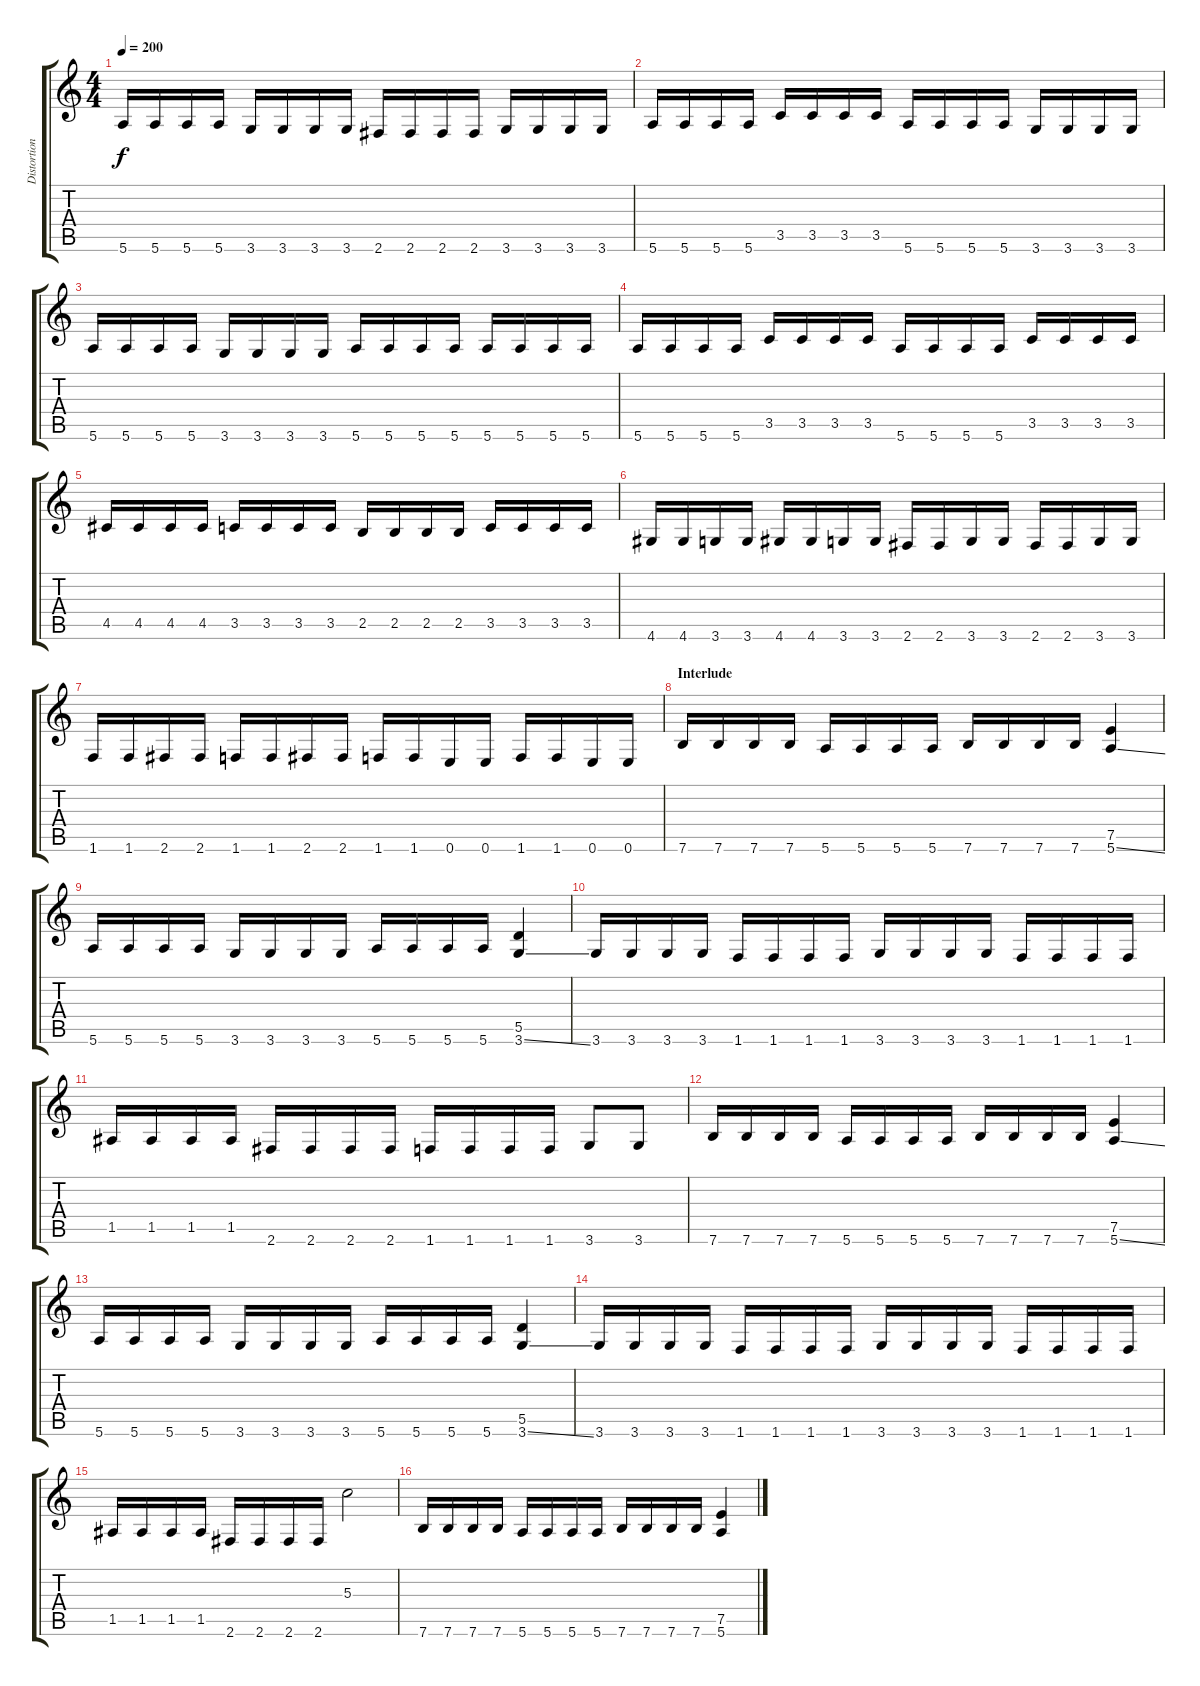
\track ("Distortion Guitar 1" "Distortion") {instrument distortionguitar}
\staff {score tabs}
\tuning (E4 B3 G3 D3 A2 E2) {hide}
\ts (4 4)
\tempo 200
\clef g2
\ks c
5.6.16{dy f} 5.6.16 5.6.16 5.6.16 3.6.16 3.6.16 3.6.16 3.6.16 2.6.16 2.6.16 2.6.16 2.6.16 3.6.16 3.6.16 3.6.16 3.6.16 |
5.6.16 5.6.16 5.6.16 5.6.16 3.5.16 3.5.16 3.5.16 3.5.16 5.6.16 5.6.16 5.6.16 5.6.16 3.6.16 3.6.16 3.6.16 3.6.16 |
5.6.16 5.6.16 5.6.16 5.6.16 3.6.16 3.6.16 3.6.16 3.6.16 5.6.16 5.6.16 5.6.16 5.6.16 5.6.16 5.6.16 5.6.16 5.6.16 |
5.6.16 5.6.16 5.6.16 5.6.16 3.5.16 3.5.16 3.5.16 3.5.16 5.6.16 5.6.16 5.6.16 5.6.16 3.5.16 3.5.16 3.5.16 3.5.16 |
4.5.16 4.5.16 4.5.16 4.5.16 3.5.16 3.5.16 3.5.16 3.5.16 2.5.16 2.5.16 2.5.16 2.5.16 3.5.16 3.5.16 3.5.16 3.5.16 |
4.6.16 4.6.16 3.6.16 3.6.16 4.6.16 4.6.16 3.6.16 3.6.16 2.6.16 2.6.16 3.6.16 3.6.16 2.6.16 2.6.16 3.6.16 3.6.16 |
1.6.16 1.6.16 2.6.16 2.6.16 1.6.16 1.6.16 2.6.16 2.6.16 1.6.16 1.6.16 0.6.16 0.6.16 1.6.16 1.6.16 0.6.16 0.6.16 |
\section ("" "Interlude ")
7.6.16 7.6.16 7.6.16 7.6.16 5.6.16 5.6.16 5.6.16 5.6.16 7.6.16 7.6.16 7.6.16 7.6.16 (7.5 5.6{ss}).4 |
5.6.16 5.6.16 5.6.16 5.6.16 3.6.16 3.6.16 3.6.16 3.6.16 5.6.16 5.6.16 5.6.16 5.6.16 (5.5 3.6{ss}).4 |
3.6.16 3.6.16 3.6.16 3.6.16 1.6.16 1.6.16 1.6.16 1.6.16 3.6.16 3.6.16 3.6.16 3.6.16 1.6.16 1.6.16 1.6.16 1.6.16 |
1.5.16 1.5.16 1.5.16 1.5.16 2.6.16 2.6.16 2.6.16 2.6.16 1.6.16 1.6.16 1.6.16 1.6.16 3.6.8 3.6.8 |
7.6.16 7.6.16 7.6.16 7.6.16 5.6.16 5.6.16 5.6.16 5.6.16 7.6.16 7.6.16 7.6.16 7.6.16 (7.5 5.6{ss}).4 |
5.6.16 5.6.16 5.6.16 5.6.16 3.6.16 3.6.16 3.6.16 3.6.16 5.6.16 5.6.16 5.6.16 5.6.16 (5.5 3.6{ss}).4 |
3.6.16 3.6.16 3.6.16 3.6.16 1.6.16 1.6.16 1.6.16 1.6.16 3.6.16 3.6.16 3.6.16 3.6.16 1.6.16 1.6.16 1.6.16 1.6.16 |
1.5.16 1.5.16 1.5.16 1.5.16 2.6.16 2.6.16 2.6.16 2.6.16 5.3.2 |
7.6.16 7.6.16 7.6.16 7.6.16 5.6.16 5.6.16 5.6.16 5.6.16 7.6.16 7.6.16 7.6.16 7.6.16 (7.5 5.6{ss}).4
